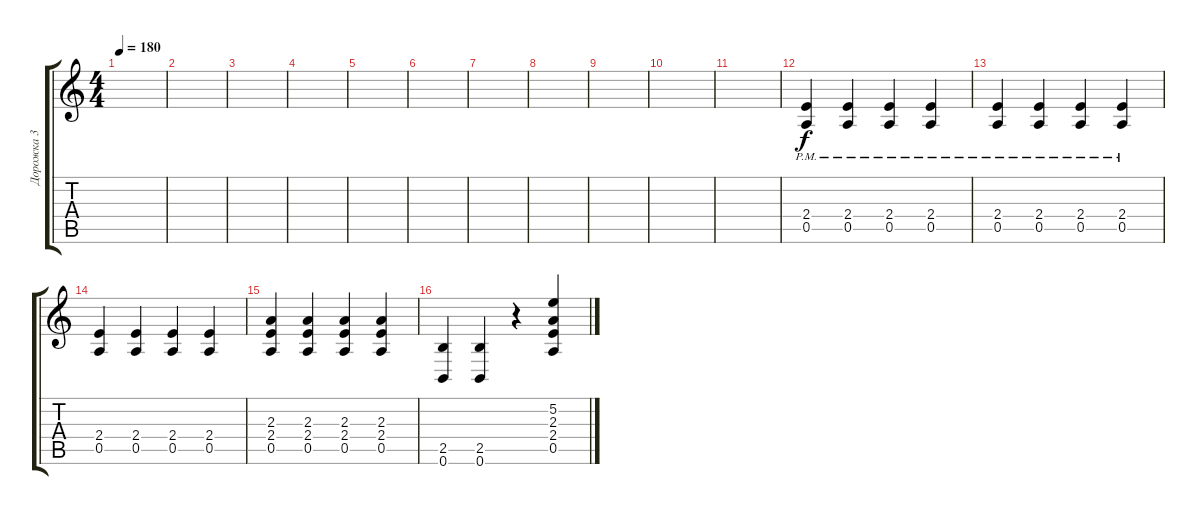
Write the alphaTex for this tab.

\track ("Дорожка 3" "Дорожка 3") {instrument distortionguitar}
\staff {score tabs}
\tuning (E4 B3 G3 D3 A2 B1) {hide}
\ts (4 4)
\tempo 180
\clef g2
\ks c
|
|
|
|
|
|
|
|
|
|
|
(2.4{pm} 0.5{pm}).4 (2.4{pm} 0.5{pm}).4 (2.4{pm} 0.5{pm}).4 (2.4{pm} 0.5{pm}).4 |
(2.4 0.5{pm}).4 (2.4 0.5{pm}).4 (2.4 0.5{pm}).4 (2.4 0.5{pm}).4 |
(2.4 0.5).4 (2.4 0.5).4 (2.4 0.5).4 (2.4 0.5).4 |
(2.3 2.4 0.5).4 (2.3 2.4 0.5).4 (2.3 2.4 0.5).4 (2.3 2.4 0.5).4 |
(2.5 0.6).4 (2.5 0.6).4 r.4 (5.2 2.3 2.4 0.5).4
